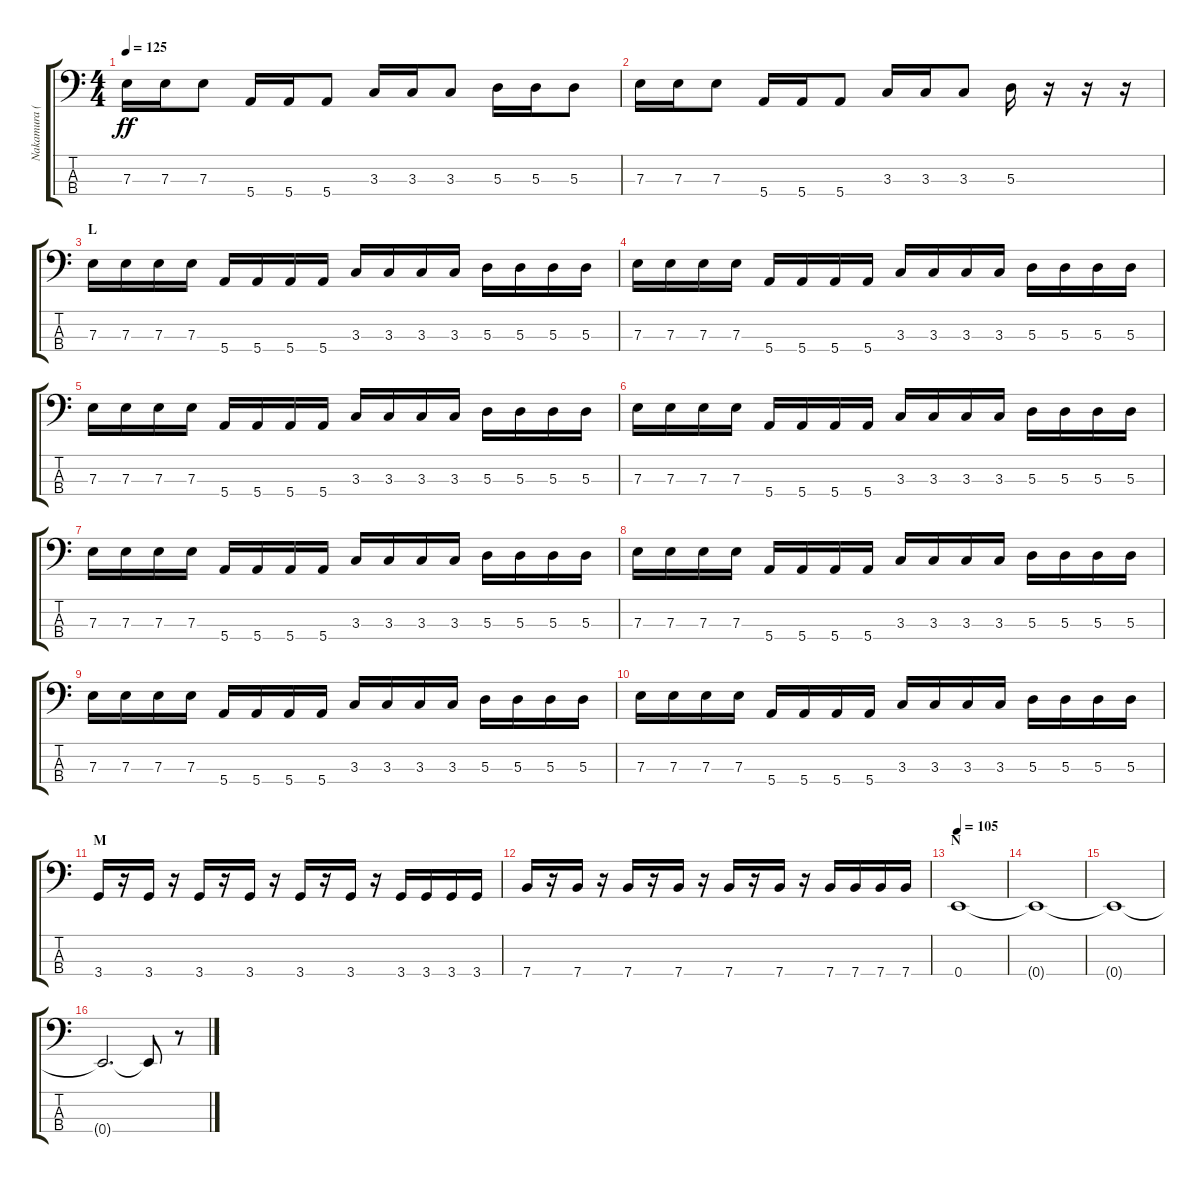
\track ("Nakamura (Chaos)" "Nakamura (") {instrument distortionguitar}
\staff {score tabs}
\tuning (G2 D2 A1 E1) {hide}
\ts (4 4)
\tempo 125
\clef f4
\ks c
7.3.16{dy ff} 7.3.16 7.3.8 5.4.16 5.4.16 5.4.8 3.3.16 3.3.16 3.3.8 5.3.16 5.3.16 5.3.8 |
7.3.16 7.3.16 7.3.8 5.4.16 5.4.16 5.4.8 3.3.16 3.3.16 3.3.8 5.3.16 r.16 r.16 r.16 |
\section ("" "L")
7.3.16 7.3.16 7.3.16 7.3.16 5.4.16 5.4.16 5.4.16 5.4.16 3.3.16 3.3.16 3.3.16 3.3.16 5.3.16 5.3.16 5.3.16 5.3.16 |
7.3.16 7.3.16 7.3.16 7.3.16 5.4.16 5.4.16 5.4.16 5.4.16 3.3.16 3.3.16 3.3.16 3.3.16 5.3.16 5.3.16 5.3.16 5.3.16 |
7.3.16 7.3.16 7.3.16 7.3.16 5.4.16 5.4.16 5.4.16 5.4.16 3.3.16 3.3.16 3.3.16 3.3.16 5.3.16 5.3.16 5.3.16 5.3.16 |
7.3.16 7.3.16 7.3.16 7.3.16 5.4.16 5.4.16 5.4.16 5.4.16 3.3.16 3.3.16 3.3.16 3.3.16 5.3.16 5.3.16 5.3.16 5.3.16 |
7.3.16 7.3.16 7.3.16 7.3.16 5.4.16 5.4.16 5.4.16 5.4.16 3.3.16 3.3.16 3.3.16 3.3.16 5.3.16 5.3.16 5.3.16 5.3.16 |
7.3.16 7.3.16 7.3.16 7.3.16 5.4.16 5.4.16 5.4.16 5.4.16 3.3.16 3.3.16 3.3.16 3.3.16 5.3.16 5.3.16 5.3.16 5.3.16 |
7.3.16 7.3.16 7.3.16 7.3.16 5.4.16 5.4.16 5.4.16 5.4.16 3.3.16 3.3.16 3.3.16 3.3.16 5.3.16 5.3.16 5.3.16 5.3.16 |
7.3.16 7.3.16 7.3.16 7.3.16 5.4.16 5.4.16 5.4.16 5.4.16 3.3.16 3.3.16 3.3.16 3.3.16 5.3.16 5.3.16 5.3.16 5.3.16 |
\section ("" "M")
3.4.16 r.16 3.4.16 r.16 3.4.16 r.16 3.4.16 r.16 3.4.16 r.16 3.4.16 r.16 3.4.16 3.4.16 3.4.16 3.4.16 |
7.4.16 r.16 7.4.16 r.16 7.4.16 r.16 7.4.16 r.16 7.4.16 r.16 7.4.16 r.16 7.4.16 7.4.16 7.4.16 7.4.16 |
\section ("" "N")
\tempo 105
0.4.1 |
0.4{t}.1 |
0.4{t}.1 |
0.4{t}.2{d} 0.4{t}.8 r.8
